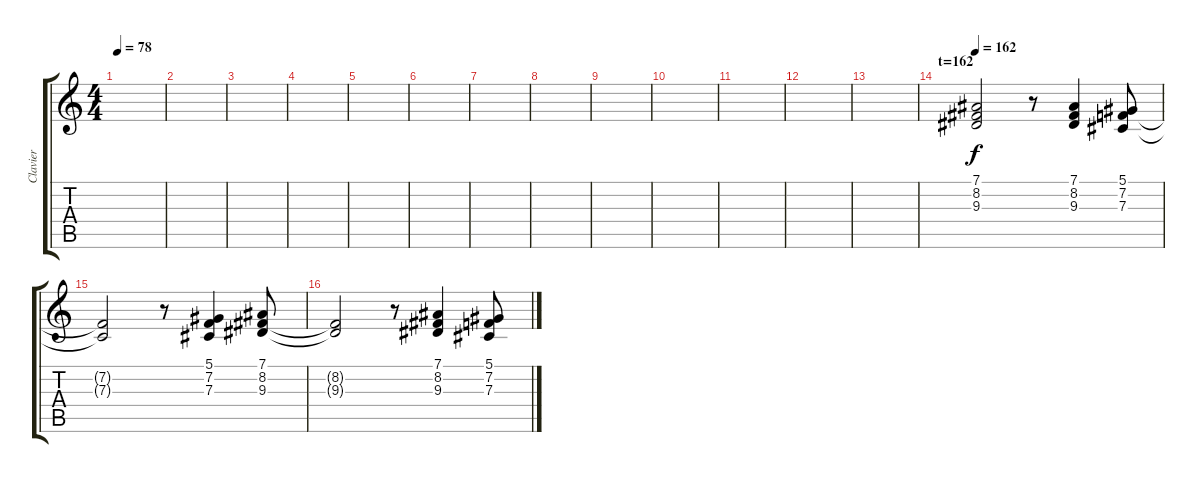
\track ("Clavier" "Clavier") {instrument stringensemble1}
\staff {score tabs}
\tuning (Eb4 Bb3 Gb3 Db3 Ab2 Eb2) {hide}
\ts (4 4)
\tempo 78
\clef g2
\ks c
|
|
|
|
|
|
|
|
|
|
|
|
|
\section ("" "t=162")
\tempo 162
(7.1 8.2 9.3).2 r.8 (7.1 8.2 9.3).4 (5.1 7.2 7.3).8 |
(7.2{t} 7.3{t}).2 r.8 (5.1 7.2 7.3).4 (7.1 8.2 9.3).8 |
(8.2{t} 9.3{t}).2 r.8 (7.1 8.2 9.3).4 (5.1 7.2 7.3).8
